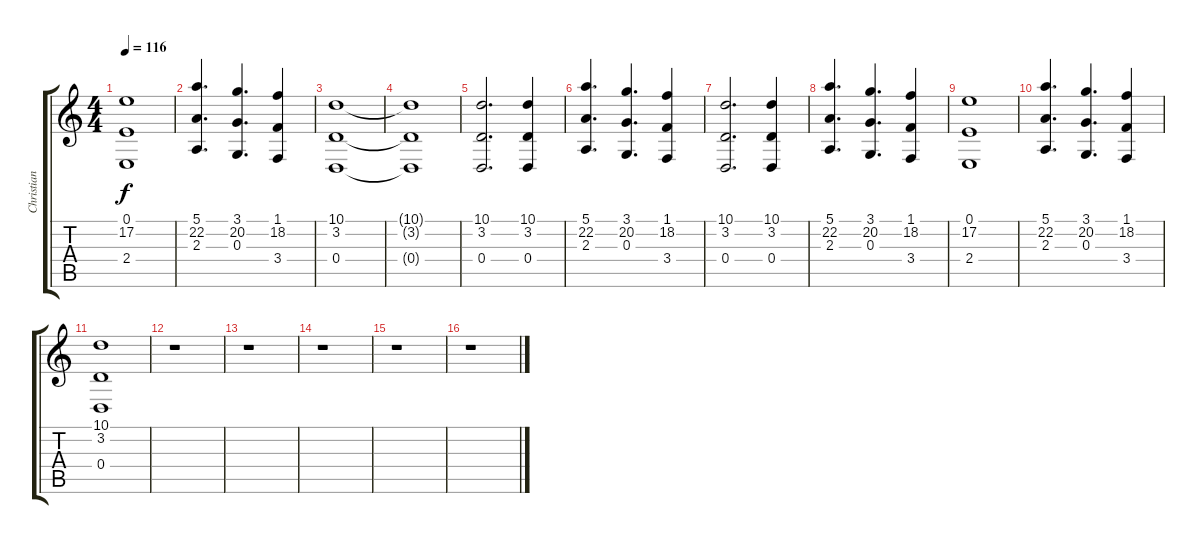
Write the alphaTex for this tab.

\track ("Christian Lorenz [Flake]" "Christian ") {instrument brightacousticpiano}
\staff {score tabs}
\tuning (E4 B3 G3 D3 A2 E2) {hide}
\ts (4 4)
\tempo 116
\clef g2
\ks c
(0.1 17.2 2.4).1{dy f} |
(5.1 22.2 2.3).4{d} (3.1 20.2 0.3).4{d} (1.1 18.2 3.4).4 |
(10.1 3.2 0.4).1 |
(10.1{t} 3.2{t} 0.4{t}).1 |
(10.1 3.2 0.4).2{d} (10.1 3.2 0.4).4 |
(5.1 22.2 2.3).4{d} (3.1 20.2 0.3).4{d} (1.1 18.2 3.4).4 |
(10.1 3.2 0.4).2{d} (10.1 3.2 0.4).4 |
(5.1 22.2 2.3).4{d} (3.1 20.2 0.3).4{d} (1.1 18.2 3.4).4 |
(0.1 17.2 2.4).1 |
(5.1 22.2 2.3).4{d} (3.1 20.2 0.3).4{d} (1.1 18.2 3.4).4 |
(10.1 3.2 0.4).1 |
r.1 |
r.1 |
r.1 |
r.1 |
r.1
